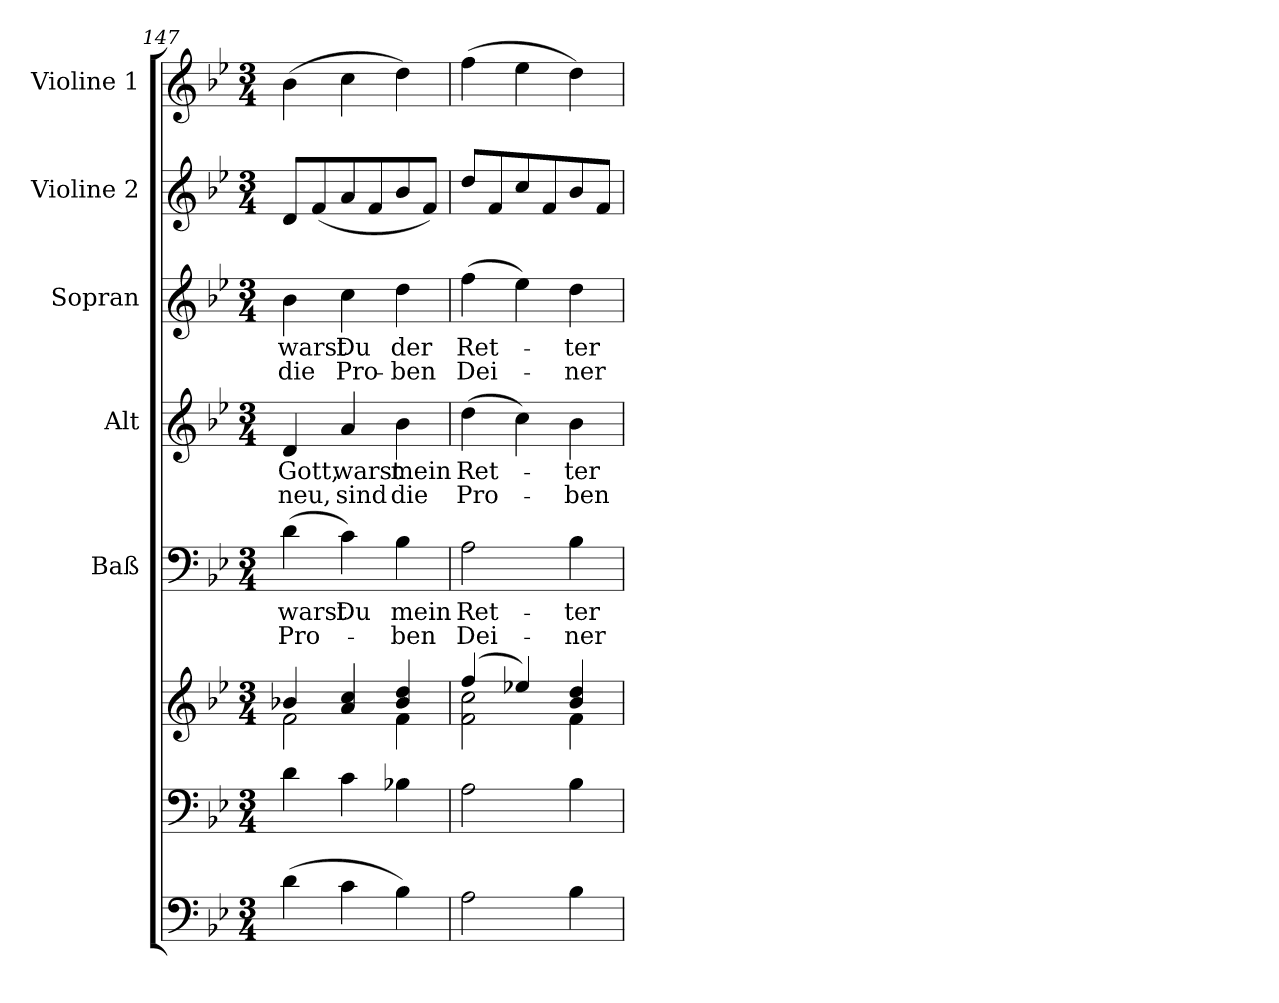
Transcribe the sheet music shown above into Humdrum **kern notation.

**kern	**kern	**kern	**kern	**text	**text	**kern	**text	**text	**kern	**text	**text	**kern	**kern
*part7	*part6	*part6	*part5	*part5	*part5	*part4	*part4	*part4	*part3	*part3	*part3	*part2	*part1
*staff8	*staff7	*staff6	*staff5	*staff5	*staff5	*staff4	*staff4	*staff4	*staff3	*staff3	*staff3	*staff2	*staff1
*	*	*	*I"Baß	*	*	*I"Alt	*	*	*I"Sopran	*	*	*I"Violine 2	*I"Violine 1
*	*	*	*	*	*	*	*	*	*	*	*	*I'Vln	*I'Vln
*clefF4	*clefF4	*clefG2	*clefF4	*	*	*clefG2	*	*	*clefG2	*	*	*clefG2	*clefG2
*ITrd7c12	*	*	*	*	*	*	*	*	*	*	*	*	*
*k[b-e-]	*k[b-e-]	*k[b-e-]	*k[b-e-]	*	*	*k[b-e-]	*	*	*k[b-e-]	*	*	*k[b-e-]	*k[b-e-]
*B-:	*B-:	*B-:	*B-:	*	*	*B-:	*	*	*B-:	*	*	*B-:	*B-:
*M3/4	*M3/4	*M3/4	*M3/4	*	*	*M3/4	*	*	*M3/4	*	*	*M3/4	*M3/4
=147	=147	=147	=147	=147	=147	=147	=147	=147	=147	=147	=147	=147	=147
*	*	*^	*	*	*	*	*	*	*	*	*	*	*
!	!	!	!	!	!LO:LY:b	!LO:LY:b	!	!LO:LY:b	!LO:LY:b	!	!LO:LY:b	!LO:LY:b	!	!
(>4D\	4d\	4b-X/	2f\	(>4d\	warst	Pro-	4d/	Gott,	neu,	4b-\	warst	die	8d/L	(>4b-\
.	.	.	.	.	.	.	.	.	.	.	.	.	(<8f/	.
!	!	!	!	!	!LO:LY:b	!	!	!LO:LY:b	!LO:LY:b	!	!LO:LY:b	!LO:LY:b	!	!
4C\	4c\	4a/ 4cc/	.	4c\)	Du	.	4a/	warst	sind	4cc\	Du	Pro-	8a/	4cc\
.	.	.	.	.	.	.	.	.	.	.	.	.	8f/	.
!	!	!	!	!	!LO:LY:b	!LO:LY:b	!	!LO:LY:b	!LO:LY:b	!	!LO:LY:b	!LO:LY:b	!	!
4BB-\)	4B-X\	4b-/ 4dd/	4f\	4B-\	mein	-ben	4b-\	mein	die	4dd\	der	-ben	8b-/	4dd\)
.	.	.	.	.	.	.	.	.	.	.	.	.	8f/J)	.
=148	=148	=148	=148	=148	=148	=148	=148	=148	=148	=148	=148	=148	=148	=148
!	!	!	!	!	!LO:LY:b	!LO:LY:b	!	!LO:LY:b	!LO:LY:b	!	!LO:LY:b	!LO:LY:b	!	!
2AA\	2A\	(<4ff/	2f\ 2cc\	2A\	Ret-	Dei-	(>4dd\	Ret-	Pro-	(>4ff\	Ret-	Dei-	8dd/L	(>4ff\
.	.	.	.	.	.	.	.	.	.	.	.	.	8f/	.
.	.	4ee-X/)	.	.	.	.	4cc\)	.	.	4ee-\)	.	.	8cc/	4ee-\
.	.	.	.	.	.	.	.	.	.	.	.	.	8f/	.
!	!	!	!	!	!LO:LY:b	!LO:LY:b	!	!LO:LY:b	!LO:LY:b	!	!LO:LY:b	!LO:LY:b	!	!
4BB-\	4B-\	4b-/ 4dd/	4f\	4B-\	-ter	-ner	4b-\	-ter	-ben	4dd\	-ter	-ner	8b-/	4dd\)
.	.	.	.	.	.	.	.	.	.	.	.	.	8f/J	.
*	*	*v	*v	*	*	*	*	*	*	*	*	*	*	*
=	=	=	=	=	=	=	=	=	=	=	=	=	=
*-	*-	*-	*-	*-	*-	*-	*-	*-	*-	*-	*-	*-	*-
